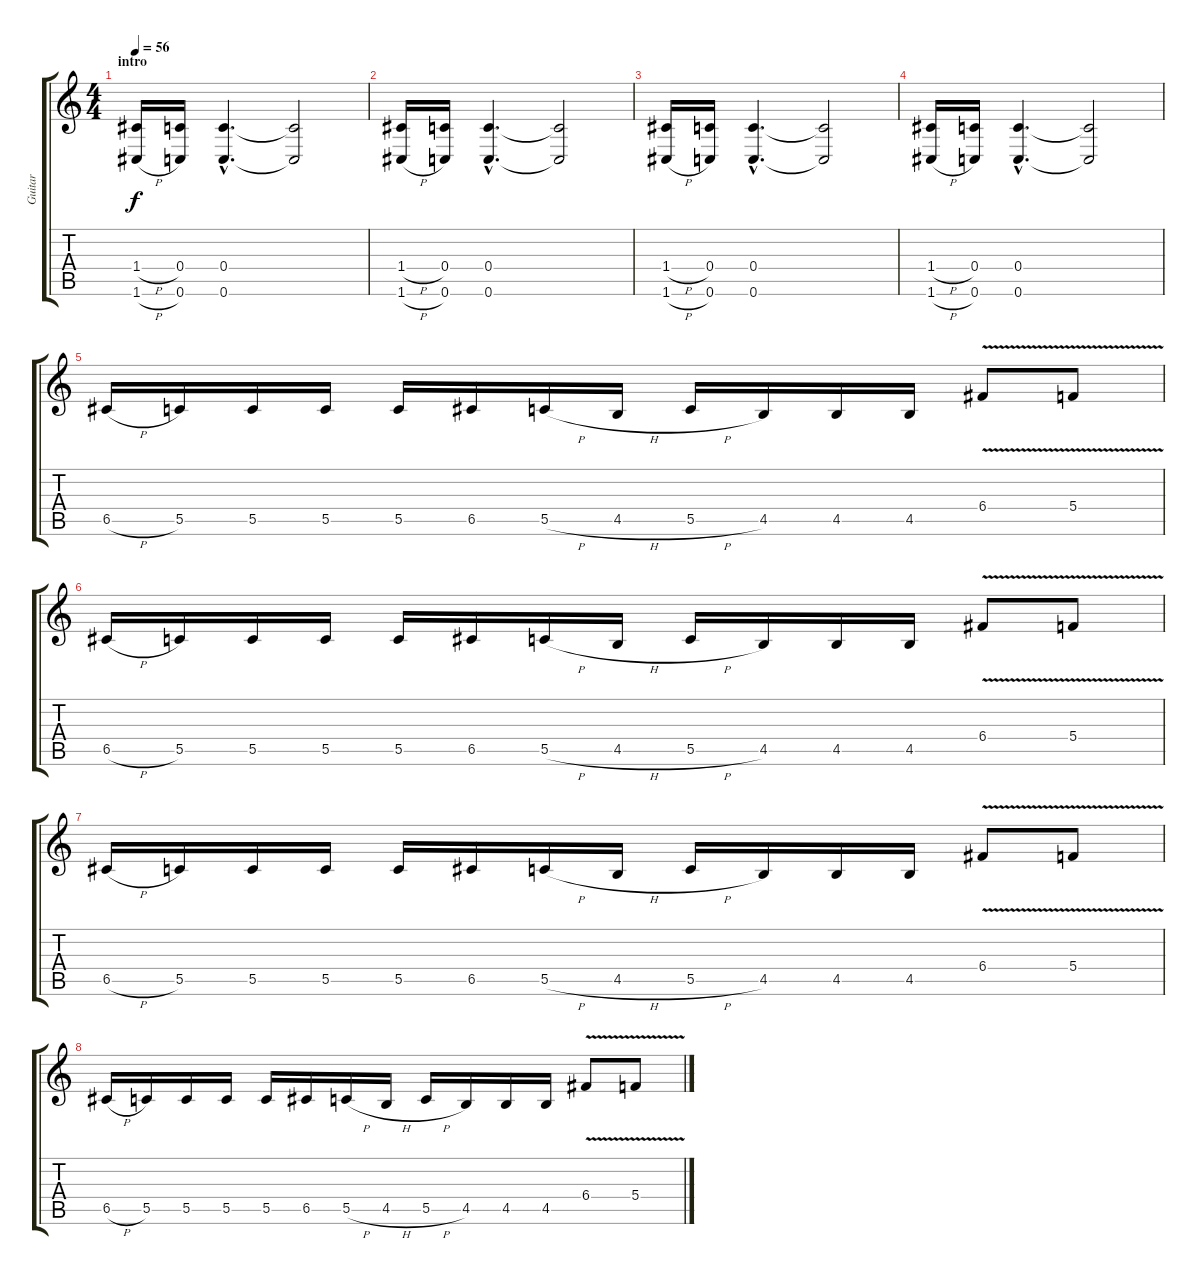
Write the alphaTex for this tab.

\track ("Guitar" "Guitar") {instrument distortionguitar}
\staff {score tabs}
\tuning (D4 A3 F3 C3 G2 C2) {hide}
\ts (4 4)
\section ("" "intro")
\tempo 56
\clef g2
\ks c
(1.4{h} 1.6{h}).16{dy f instrument distortionguitar} (0.4 0.6).16 (0.4{hac} 0.6{hac}).4{d} (0.4{t} 0.6{t}).2 |
(1.4{h} 1.6{h}).16 (0.4 0.6).16 (0.4{hac} 0.6{hac}).4{d} (0.4{t} 0.6{t}).2 |
(1.4{h} 1.6{h}).16 (0.4 0.6).16 (0.4{hac} 0.6{hac}).4{d} (0.4{t} 0.6{t}).2 |
(1.4{h} 1.6{h}).16 (0.4 0.6).16 (0.4{hac} 0.6{hac}).4{d} (0.4{t} 0.6{t}).2 |
6.5{h}.16 5.5.16 5.5.16 5.5.16 5.5.16 6.5.16 5.5{h}.16 4.5{h}.16 5.5{h}.16 4.5.16 4.5.16 4.5.16 6.4{v}.8 5.4{v}.8 |
6.5{h}.16 5.5.16 5.5.16 5.5.16 5.5.16 6.5.16 5.5{h}.16 4.5{h}.16 5.5{h}.16 4.5.16 4.5.16 4.5.16 6.4{v}.8 5.4{v}.8 |
6.5{h}.16 5.5.16 5.5.16 5.5.16 5.5.16 6.5.16 5.5{h}.16 4.5{h}.16 5.5{h}.16 4.5.16 4.5.16 4.5.16 6.4{v}.8 5.4{v}.8 |
6.5{h}.16 5.5.16 5.5.16 5.5.16 5.5.16 6.5.16 5.5{h}.16 4.5{h}.16 5.5{h}.16 4.5.16 4.5.16 4.5.16 6.4{v}.8 5.4{v}.8
